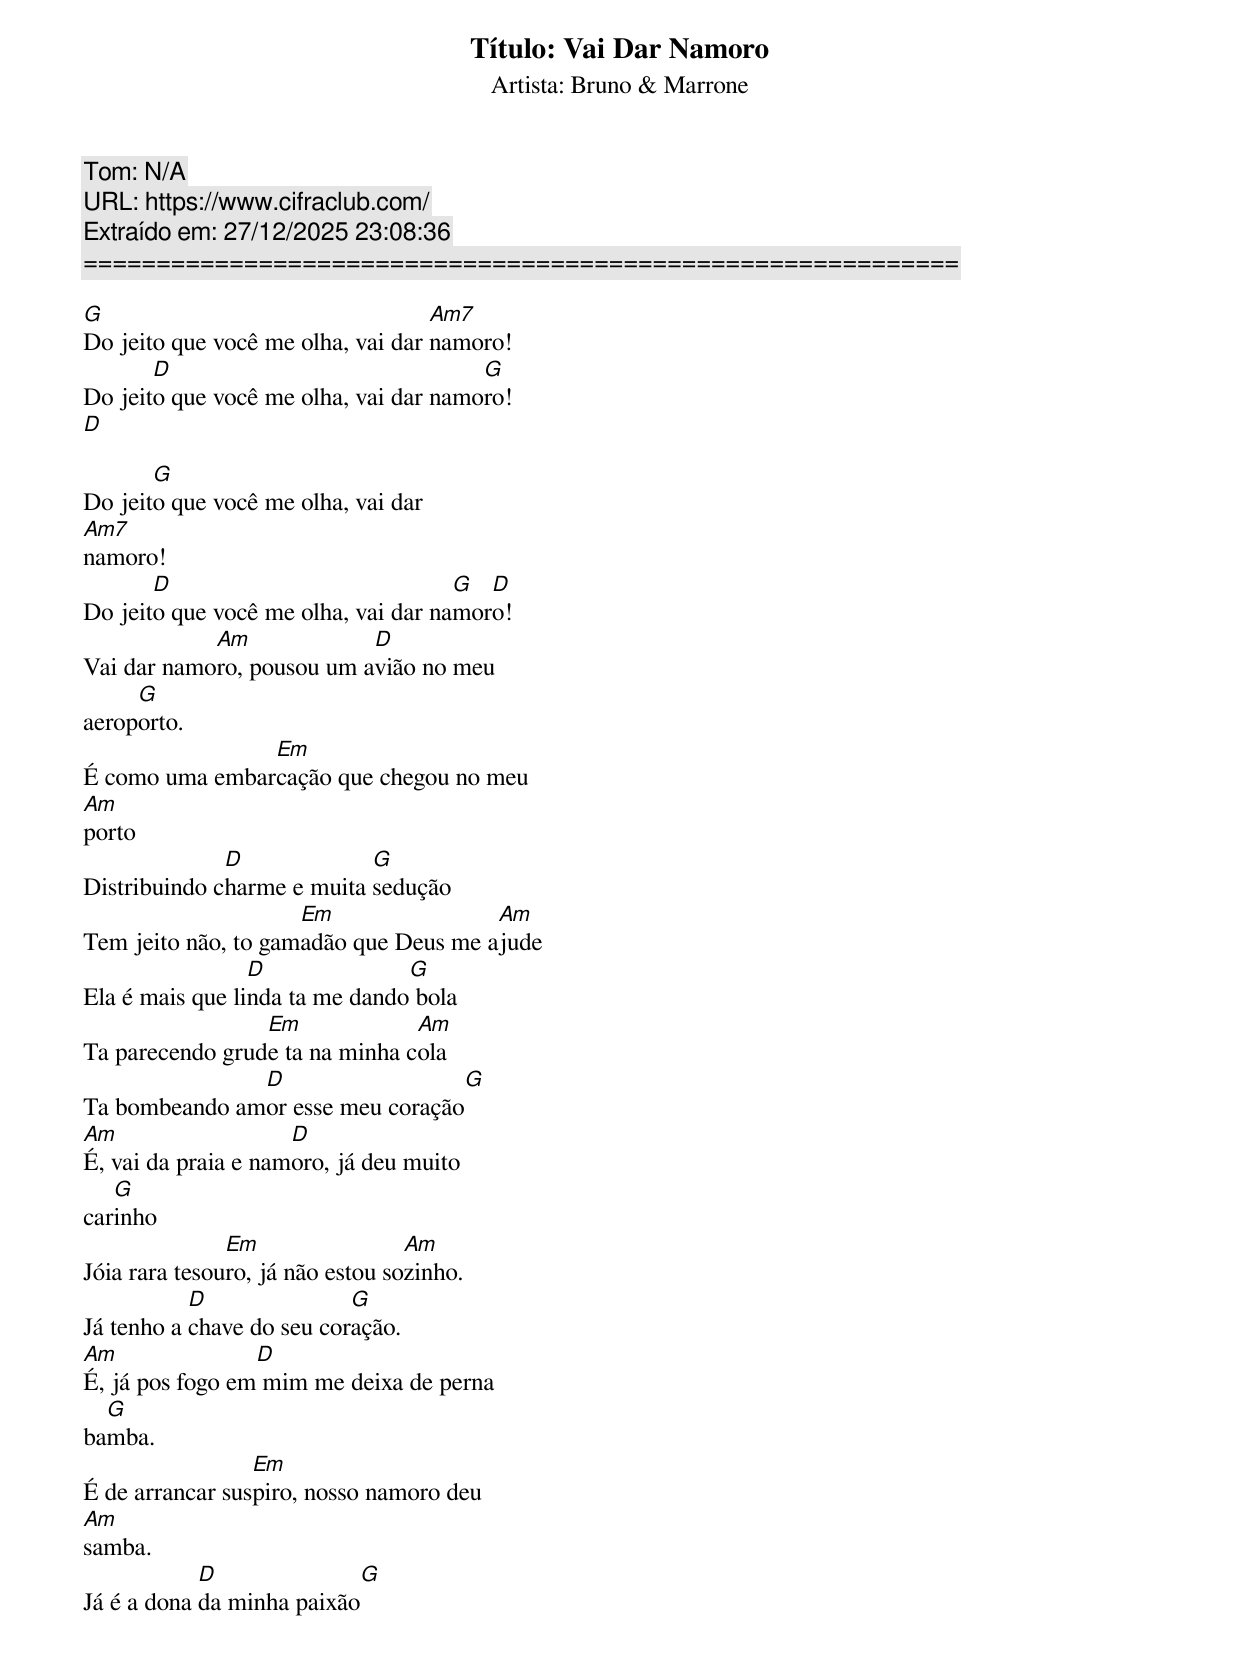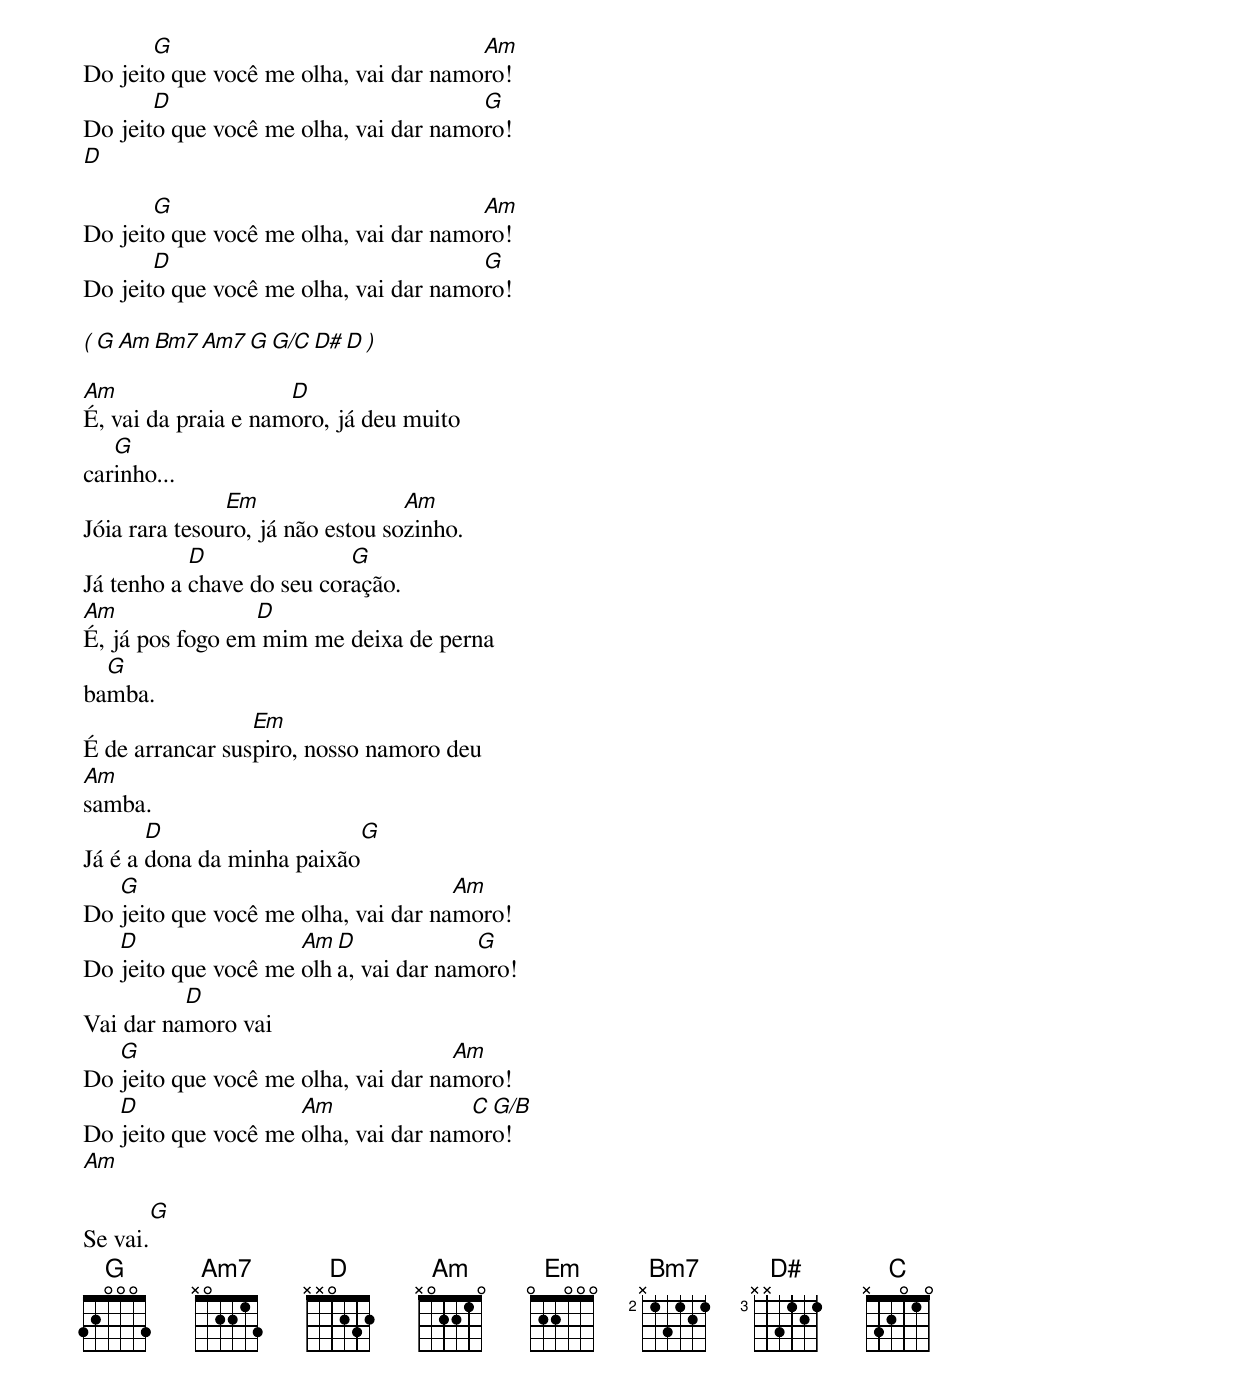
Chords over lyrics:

Título: Vai Dar Namoro
Artista: Bruno & Marrone
Tom: N/A
URL: https://www.cifraclub.com/
Extraído em: 27/12/2025 23:08:36
============================================================

G                                  Am7
Do jeito que você me olha, vai dar namoro!
       D                               G
Do jeito que você me olha, vai dar namoro!
     D

       G
Do jeito que você me olha, vai dar
Am7
namoro!
       D                             G  D
Do jeito que você me olha, vai dar namoro!
            Am             D
Vai dar namoro, pousou um avião no meu
     G
aeroporto.
                Em
É como uma embarcação que chegou no meu
Am
porto
              D             G
Distribuindo charme e muita sedução
                     Em                Am
Tem jeito não, to gamadão que Deus me ajude
                 D              G
Ela é mais que linda ta me dando bola
                 Em             Am
Ta parecendo grude ta na minha cola
               D                     G
Ta bombeando amor esse meu coração
Am                   D
É, vai da praia e namoro, já deu muito
   G
carinho
               Em                 Am
Jóia rara tesouro, já não estou sozinho.
           D               G
Já tenho a chave do seu coração.
Am               D
É, já pos fogo em mim me deixa de perna
  G
bamba.
                 Em
É de arrancar suspiro, nosso namoro deu
Am
samba.
            D                  G
Já é a dona da minha paixão
       G                               Am
Do jeito que você me olha, vai dar namoro!
       D                               G
Do jeito que você me olha, vai dar namoro!
     D

       G                               Am
Do jeito que você me olha, vai dar namoro!
       D                               G
Do jeito que você me olha, vai dar namoro!

( G  Am  Bm7  Am7  G  G/C  D#  D )

Am                   D
É, vai da praia e namoro, já deu muito
   G
carinho...
               Em                 Am
Jóia rara tesouro, já não estou sozinho.
           D               G
Já tenho a chave do seu coração.
Am               D
É, já pos fogo em mim me deixa de perna
  G
bamba.
                 Em
É de arrancar suspiro, nosso namoro deu
Am
samba.
       D                       G
Já é a dona da minha paixão
   G                                 Am
Do jeito que você me olha, vai dar namoro!
   D                 Am D             G
Do jeito que você me olha, vai dar namoro!
          D
Vai dar namoro vai
   G                                 Am
Do jeito que você me olha, vai dar namoro!
   D                 Am               C G/B
Do jeito que você me olha, vai dar namoro!
 Am

         G
Se vai.
